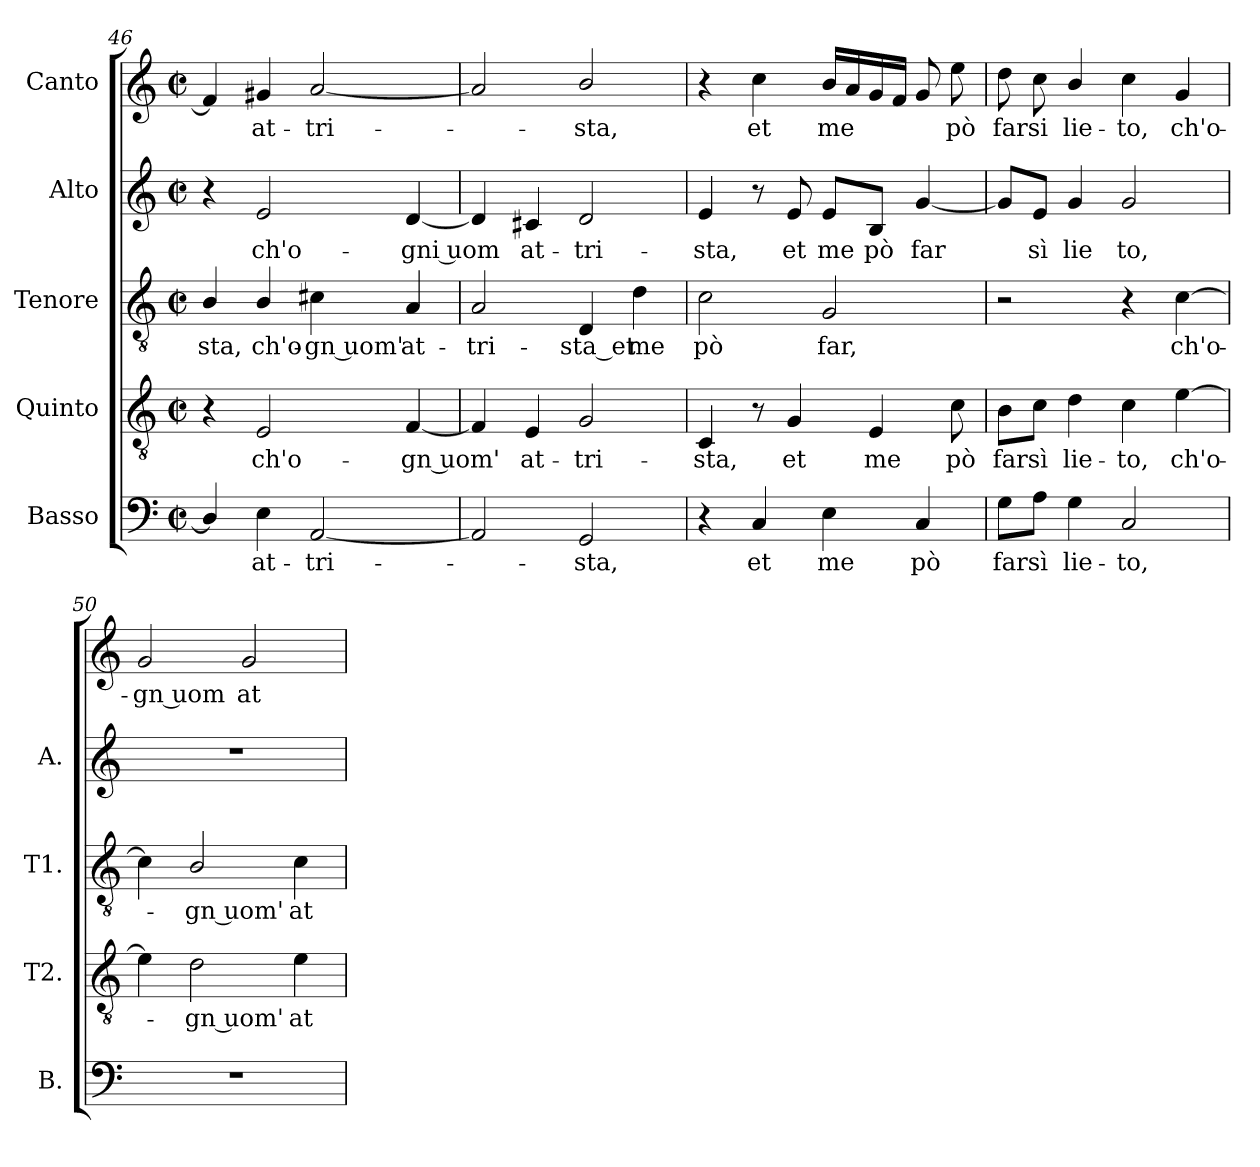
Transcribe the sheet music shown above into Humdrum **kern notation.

**kern	**text	**kern	**text	**kern	**text	**kern	**text	**kern	**text
*part5	*part5	*part4	*part4	*part3	*part3	*part2	*part2	*part1	*part1
*staff5	*staff5	*staff4	*staff4	*staff3	*staff3	*staff2	*staff2	*staff1	*staff1
*I"Basso	*	*I"Quinto	*	*I"Tenore	*	*I"Alto	*	*I"Canto	*
*I'B.	*	*I'T2.	*	*I'T1.	*	*I'A.	*	*	*
!!LO:LB:g=z
*clefF4	*	*clefGv2	*	*clefGv2	*	*clefG2	*	*clefG2	*
*	*	*ITrd7c12	*	*ITrd7c12	*	*	*	*	*
*k[]	*	*k[]	*	*k[]	*	*k[]	*	*k[]	*
*C:	*	*C:	*	*C:	*	*C:	*	*C:	*
*M2/2	*	*M2/2	*	*M2/2	*	*M2/2	*	*M2/2	*
*met(c|)	*	*met(c|)	*	*met(c|)	*	*met(c|)	*	*met(c|)	*
=46	=46	=46	=46	=46	=46	=46	=46	=46	=46
!	!	!	!	!	!LO:LY:b:color=#000000	!	!	!	!
4D#i/]	.	4r	.	4BBi/	-sta,	4r	.	4f#i/]	.
!	!LO:LY:b:color=#000000	!	!	!	!	!	!	!	!
!	!	!	!LO:LY:b:color=#000000	!	!	!	!	!	!
!	!	!	!	!	!LO:LY:b:color=#000000	!	!	!	!
!	!	!	!	!	!	!	!LO:LY:b:color=#000000	!	!
!	!	!	!	!	!	!	!	!	!LO:LY:b:color=#000000
4Ei\	at-	2EEi/	ch'o-	4BBi/	ch'o-	2ei/	ch'o-	4g#Xi/	at-
!	!LO:LY:b:color=#000000	!	!	!	!	!	!	!	!
!	!	!	!	!	!LO:LY:b:color=#000000	!	!	!	!
!	!	!	!	!	!	!	!	!	!LO:LY:b:color=#000000
[2AAi/	-tri-	.	.	4C#Xi\	-gn uom'	.	.	[2ai/	-tri-
!	!	!	!LO:LY:b:color=#000000	!	!	!	!	!	!
!	!	!	!	!	!LO:LY:b:color=#000000	!	!	!	!
!	!	!	!	!	!	!	!LO:LY:b:color=#000000	!	!
.	.	[4FFi/	-gn uom'	4AAi/	at-	[4di/	-gni uom	.	.
=47	=47	=47	=47	=47	=47	=47	=47	=47	=47
!	!	!	!	!	!LO:LY:b:color=#000000	!	!	!	!
2AAi/]	.	4FFi/]	.	2AAi/	-tri-	4di/]	.	2ai/]	.
!	!	!	!LO:LY:b:color=#000000	!	!	!	!	!	!
!	!	!	!	!	!	!	!LO:LY:b:color=#000000	!	!
.	.	4EEi/	at-	.	.	4c#Xi/	at-	.	.
!	!LO:LY:b:color=#000000	!	!	!	!	!	!	!	!
!	!	!	!LO:LY:b:color=#000000	!	!	!	!	!	!
!	!	!	!	!	!LO:LY:b:color=#000000	!	!	!	!
!	!	!	!	!	!	!	!LO:LY:b:color=#000000	!	!
!	!	!	!	!	!	!	!	!	!LO:LY:b:color=#000000
2GGi/	-sta,	2GGi/	-tri-	4DDi/	-sta_et	2di/	-tri-	2bi/	-sta,
!	!	!	!	!	!LO:LY:b:color=#000000	!	!	!	!
.	.	.	.	4Di\	me	.	.	.	.
=48	=48	=48	=48	=48	=48	=48	=48	=48	=48
!	!	!	!LO:LY:b:color=#000000	!	!	!	!	!	!
!	!	!	!	!	!LO:LY:b:color=#000000	!	!	!	!
!	!	!	!	!	!	!	!LO:LY:b:color=#000000	!	!
4r	.	4CCi/	-sta,	2Ci\	pò	4ei/	-sta,	4r	.
!	!LO:LY:b:color=#000000	!	!	!	!	!	!	!	!
!	!	!	!	!	!	!	!	!	!LO:LY:b:color=#000000
4Ci/	et	8r	.	.	.	8r	.	4cci\	et
!	!	!	!LO:LY:b:color=#000000	!	!	!	!	!	!
!	!	!	!	!	!	!	!LO:LY:b:color=#000000	!	!
.	.	4GGi/	et	.	.	8ei/	et	.	.
!	!LO:LY:b:color=#000000	!	!	!	!	!	!	!	!
!	!	!	!	!	!LO:LY:b:color=#000000	!	!	!	!
!	!	!	!	!	!	!	!LO:LY:b:color=#000000	!	!
!	!	!	!	!	!	!	!	!	!LO:LY:b:color=#000000
4Ei\	me	.	.	2GGi/	far,	8ei/L	me	16bi/LL	me
.	.	.	.	.	.	.	.	16ai/	.
!	!	!	!LO:LY:b:color=#000000	!	!	!	!	!	!
!	!	!	!	!	!	!	!LO:LY:b:color=#000000	!	!
.	.	4EEi/	me	.	.	8Bi/J	pò	16gi/	.
.	.	.	.	.	.	.	.	16fi/JJ	.
!	!LO:LY:b:color=#000000	!	!	!	!	!	!	!	!
!	!	!	!	!	!	!	!LO:LY:b:color=#000000	!	!
4Ci/	pò	.	.	.	.	[4gi/	far	8gi/	.
!	!	!	!LO:LY:b:color=#000000	!	!	!	!	!	!
!	!	!	!	!	!	!	!	!	!LO:LY:b:color=#000000
.	.	8Ci\	pò	.	.	.	.	8eei\	pò
=49	=49	=49	=49	=49	=49	=49	=49	=49	=49
!	!LO:LY:b:color=#000000	!	!	!	!	!	!	!	!
!	!	!	!LO:LY:b:color=#000000	!	!	!	!	!	!
!	!	!	!	!	!	!	!	!	!LO:LY:b:color=#000000
8Gi\L	far	8BBi\L	far	2r	.	8gi/L]	.	8ddi\	far
!	!LO:LY:b:color=#000000	!	!	!	!	!	!	!	!
!	!	!	!LO:LY:b:color=#000000	!	!	!	!	!	!
!	!	!	!	!	!	!	!LO:LY:b:color=#000000	!	!
!	!	!	!	!	!	!	!	!	!LO:LY:b:color=#000000
8Ai\J	sì	8Ci\J	sì	.	.	8ei/J	sì	8cci\	si
!	!LO:LY:b:color=#000000	!	!	!	!	!	!	!	!
!	!	!	!LO:LY:b:color=#000000	!	!	!	!	!	!
!	!	!	!	!	!	!	!LO:LY:b:color=#000000	!	!
!	!	!	!	!	!	!	!	!	!LO:LY:b:color=#000000
4Gi\	lie-	4Di\	lie-	.	.	4gi/	lie	4bi/	lie-
!	!LO:LY:b:color=#000000	!	!	!	!	!	!	!	!
!	!	!	!LO:LY:b:color=#000000	!	!	!	!	!	!
!	!	!	!	!	!	!	!LO:LY:b:color=#000000	!	!
!	!	!	!	!	!	!	!	!	!LO:LY:b:color=#000000
2Ci/	-to,	4Ci\	-to,	4r	.	2gi/	to,	4cci\	-to,
!	!	!	!LO:LY:b:color=#000000	!	!	!	!	!	!
!	!	!	!	!	!LO:LY:b:color=#000000	!	!	!	!
!	!	!	!	!	!	!	!	!	!LO:LY:b:color=#000000
.	.	[4Ei\	ch'o-	[4Ci\	ch'o-	.	.	4gi/	ch'o-
=50	=50	=50	=50	=50	=50	=50	=50	=50	=50
!	!	!	!	!	!	!	!	!	!LO:LY:b:color=#000000
1r	.	4Ei\]	.	4Ci\]	.	1r	.	2gi/	-gn uom
!	!	!	!LO:LY:b:color=#000000	!	!	!	!	!	!
!	!	!	!	!	!LO:LY:b:color=#000000	!	!	!	!
.	.	2Di\	-gn uom'	2BBi/	-gn uom'	.	.	.	.
!	!	!	!	!	!	!	!	!	!LO:LY:b:color=#000000
.	.	.	.	.	.	.	.	2gi/	at-
!	!	!	!LO:LY:b:color=#000000	!	!	!	!	!	!
!	!	!	!	!	!LO:LY:b:color=#000000	!	!	!	!
.	.	4Ei\	at-	4Ci\	at-	.	.	.	.
=	=	=	=	=	=	=	=	=	=
*-	*-	*-	*-	*-	*-	*-	*-	*-	*-
